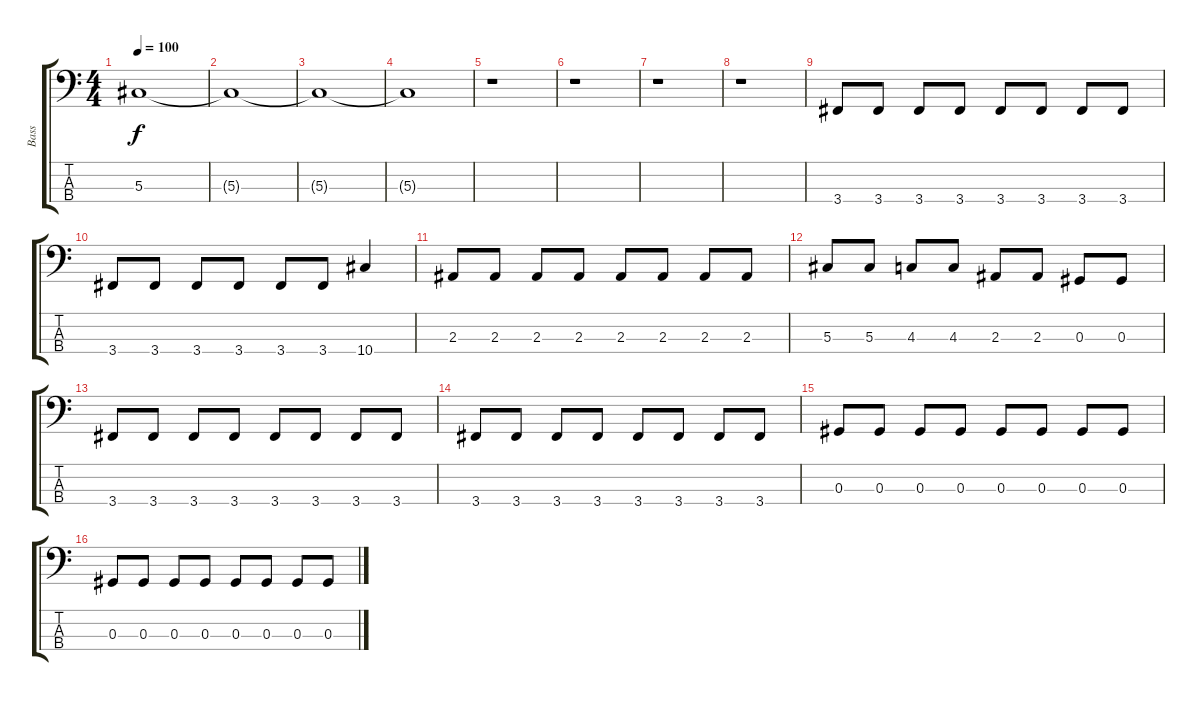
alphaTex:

\track ("Bass" "Bass") {instrument electricbasspick}
\staff {score tabs}
\tuning (Gb2 Db2 Ab1 Eb1) {hide}
\ts (4 4)
\tempo 100
\clef f4
\ks c
5.3.1{dy f} |
5.3{t}.1 |
5.3{t}.1 |
5.3{t}.1 |
r.1 |
r.1 |
r.1 |
r.1 |
3.4.8 3.4.8 3.4.8 3.4.8 3.4.8 3.4.8 3.4.8 3.4.8 |
3.4.8 3.4.8 3.4.8 3.4.8 3.4.8 3.4.8 10.4.4 |
2.3.8 2.3.8 2.3.8 2.3.8 2.3.8 2.3.8 2.3.8 2.3.8 |
5.3.8 5.3.8 4.3.8 4.3.8 2.3.8 2.3.8 0.3.8 0.3.8 |
3.4.8 3.4.8 3.4.8 3.4.8 3.4.8 3.4.8 3.4.8 3.4.8 |
3.4.8 3.4.8 3.4.8 3.4.8 3.4.8 3.4.8 3.4.8 3.4.8 |
0.3.8 0.3.8 0.3.8 0.3.8 0.3.8 0.3.8 0.3.8 0.3.8 |
0.3.8 0.3.8 0.3.8 0.3.8 0.3.8 0.3.8 0.3.8 0.3.8
